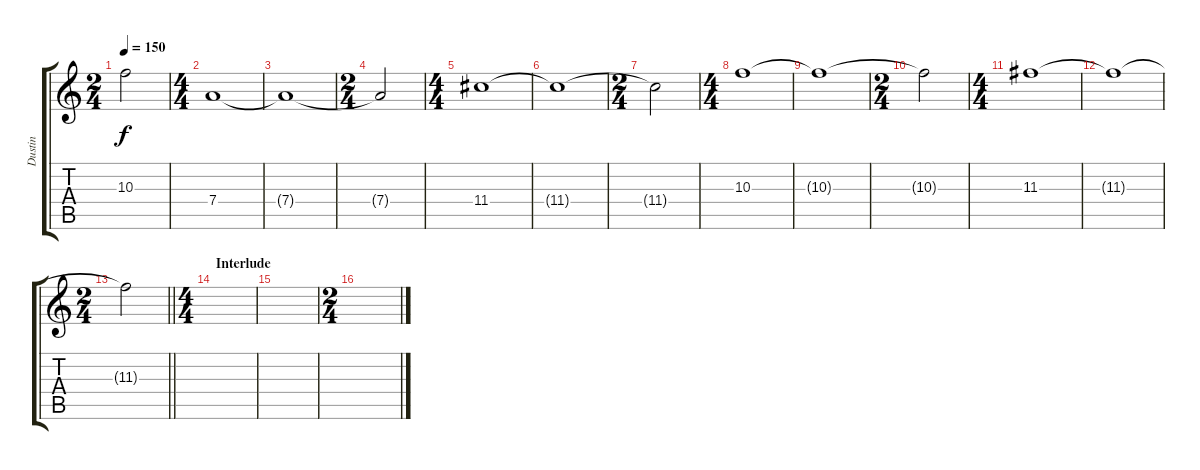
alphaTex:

\track ("Dustin" "Dustin") {instrument electricguitarmuted}
\staff {score tabs}
\tuning (E4 B3 G3 D3 A2 D2) {hide}
\ts (2 4)
\tempo 150
\clef g2
\ks c
10.3{t}.2{dy f} |
\ts (4 4)
7.4.1 |
7.4{t}.1 |
\ts (2 4)
7.4{t}.2 |
\ts (4 4)
11.4.1 |
11.4{t}.1 |
\ts (2 4)
11.4{t}.2 |
\ts (4 4)
10.3.1 |
10.3{t}.1 |
\ts (2 4)
10.3{t}.2 |
\ts (4 4)
11.3.1 |
11.3{t}.1 |
\ts (2 4)
\barLineRight lightlight
11.3{t}.2 |
\ts (4 4)
\section ("" "Interlude")
|
|
\ts (2 4)
